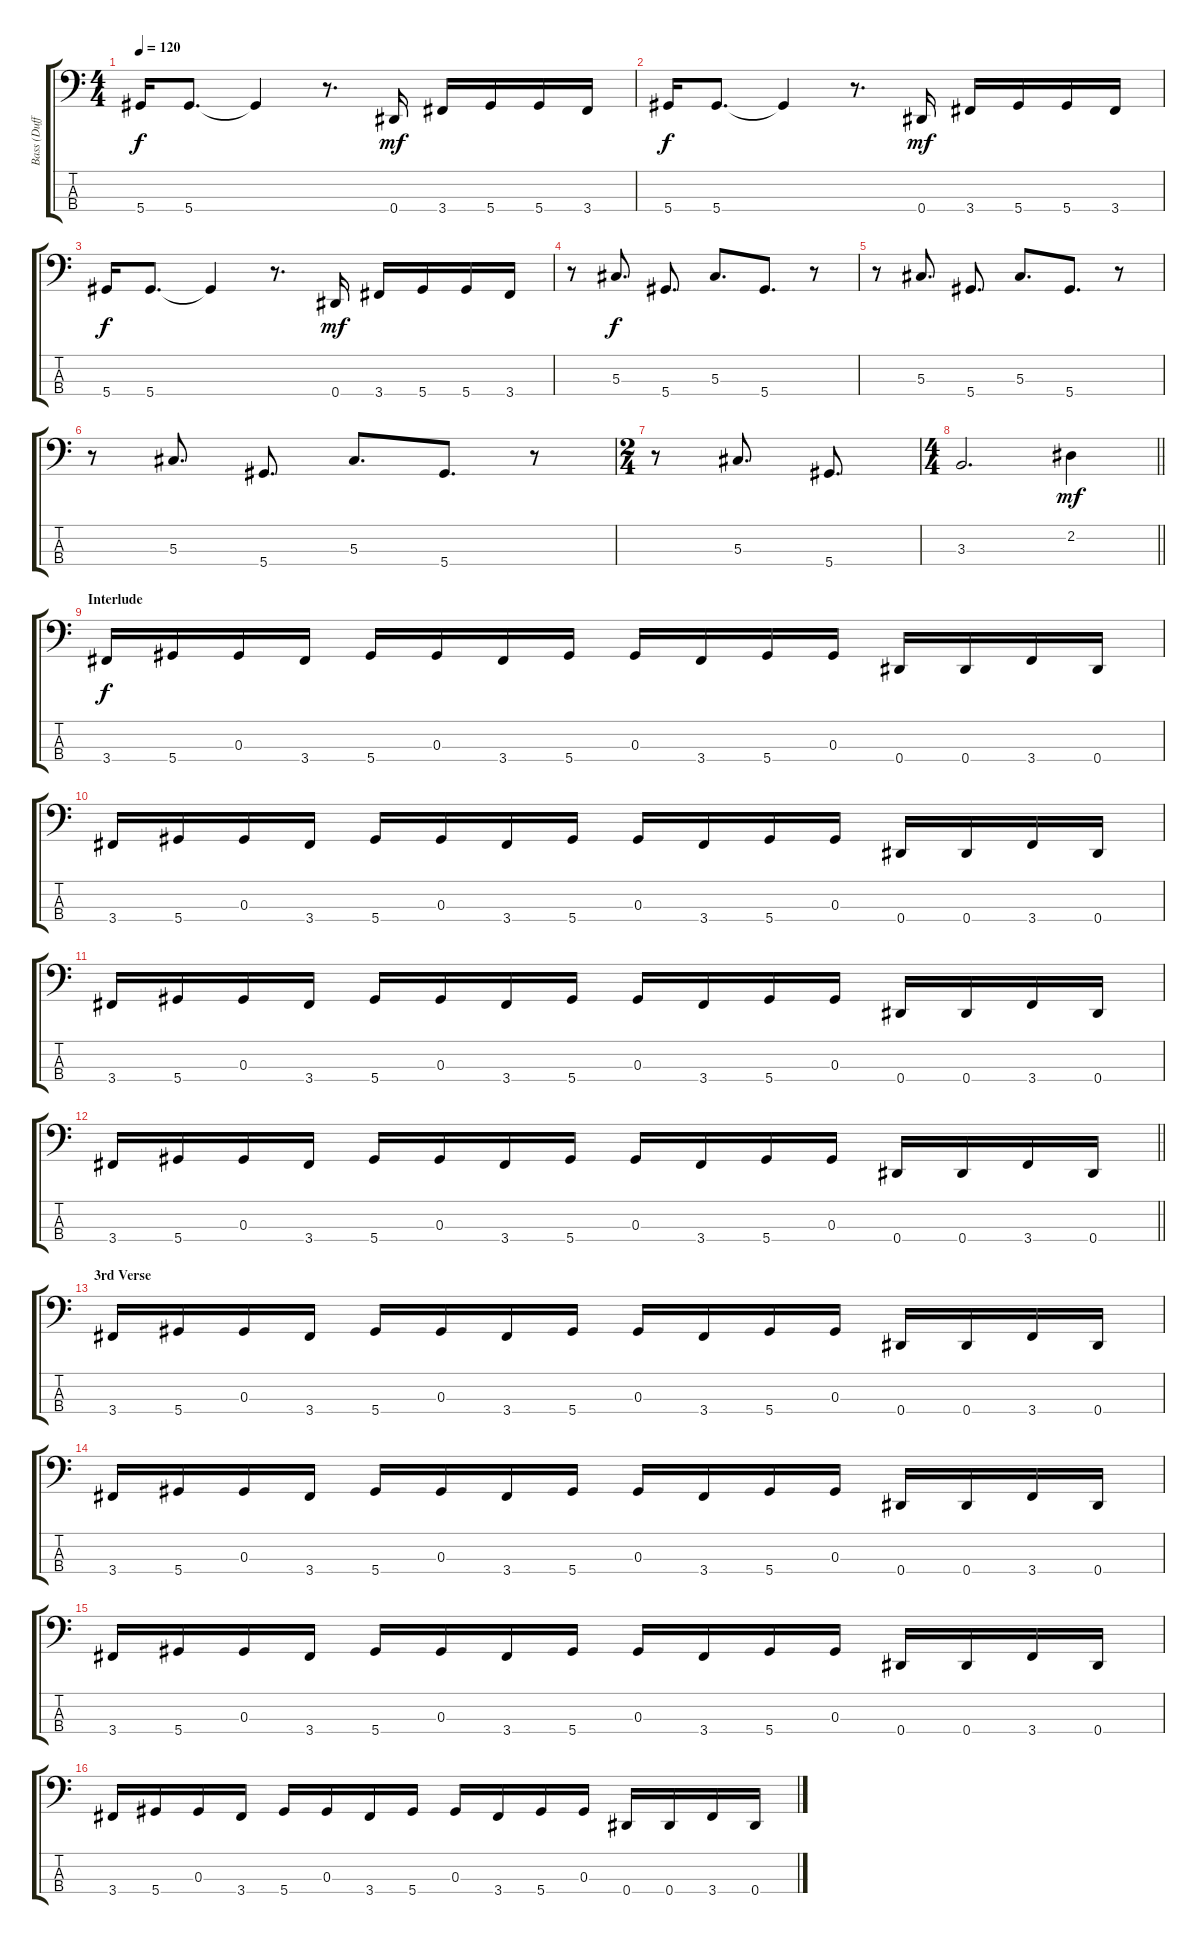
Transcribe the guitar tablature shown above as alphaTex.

\track ("Bass (Duff)" "Bass (Duff") {instrument electricbasspick}
\staff {score tabs}
\tuning (Gb2 Db2 Ab1 Eb1) {hide}
\ts (4 4)
\tempo 120
\clef f4
\ks c
5.4.16{dy f} 5.4.8{d} 5.4{t}.4 r.8{d} 0.4.16{dy mf} 3.4.16 5.4.16 5.4.16 3.4.16 |
5.4.16{dy f} 5.4.8{d} 5.4{t}.4 r.8{d} 0.4.16{dy mf} 3.4.16 5.4.16 5.4.16 3.4.16 |
5.4.16{dy f} 5.4.8{d} 5.4{t}.4 r.8{d} 0.4.16{dy mf} 3.4.16 5.4.16 5.4.16 3.4.16 |
r.8 5.3.8{d dy f} 5.4.8{d} 5.3.8{d} 5.4.8{d} r.8 |
r.8 5.3.8{d} 5.4.8{d} 5.3.8{d} 5.4.8{d} r.8 |
r.8 5.3.8{d} 5.4.8{d} 5.3.8{d} 5.4.8{d} r.8 |
\ts (2 4)
r.8 5.3.8{d} 5.4.8{d} |
\ts (4 4)
\barLineRight lightlight
3.3.2{d} 2.2.4{dy mf} |
\section ("" "Interlude")
3.4.16{dy f} 5.4.16 0.3.16 3.4.16 5.4.16 0.3.16 3.4.16 5.4.16 0.3.16 3.4.16 5.4.16 0.3.16 0.4.16 0.4.16 3.4.16 0.4.16 |
3.4.16 5.4.16 0.3.16 3.4.16 5.4.16 0.3.16 3.4.16 5.4.16 0.3.16 3.4.16 5.4.16 0.3.16 0.4.16 0.4.16 3.4.16 0.4.16 |
3.4.16 5.4.16 0.3.16 3.4.16 5.4.16 0.3.16 3.4.16 5.4.16 0.3.16 3.4.16 5.4.16 0.3.16 0.4.16 0.4.16 3.4.16 0.4.16 |
\barLineRight lightlight
3.4.16 5.4.16 0.3.16 3.4.16 5.4.16 0.3.16 3.4.16 5.4.16 0.3.16 3.4.16 5.4.16 0.3.16 0.4.16 0.4.16 3.4.16 0.4.16 |
\section ("" "3rd Verse")
3.4.16 5.4.16 0.3.16 3.4.16 5.4.16 0.3.16 3.4.16 5.4.16 0.3.16 3.4.16 5.4.16 0.3.16 0.4.16 0.4.16 3.4.16 0.4.16 |
3.4.16 5.4.16 0.3.16 3.4.16 5.4.16 0.3.16 3.4.16 5.4.16 0.3.16 3.4.16 5.4.16 0.3.16 0.4.16 0.4.16 3.4.16 0.4.16 |
3.4.16 5.4.16 0.3.16 3.4.16 5.4.16 0.3.16 3.4.16 5.4.16 0.3.16 3.4.16 5.4.16 0.3.16 0.4.16 0.4.16 3.4.16 0.4.16 |
3.4.16 5.4.16 0.3.16 3.4.16 5.4.16 0.3.16 3.4.16 5.4.16 0.3.16 3.4.16 5.4.16 0.3.16 0.4.16 0.4.16 3.4.16 0.4.16
